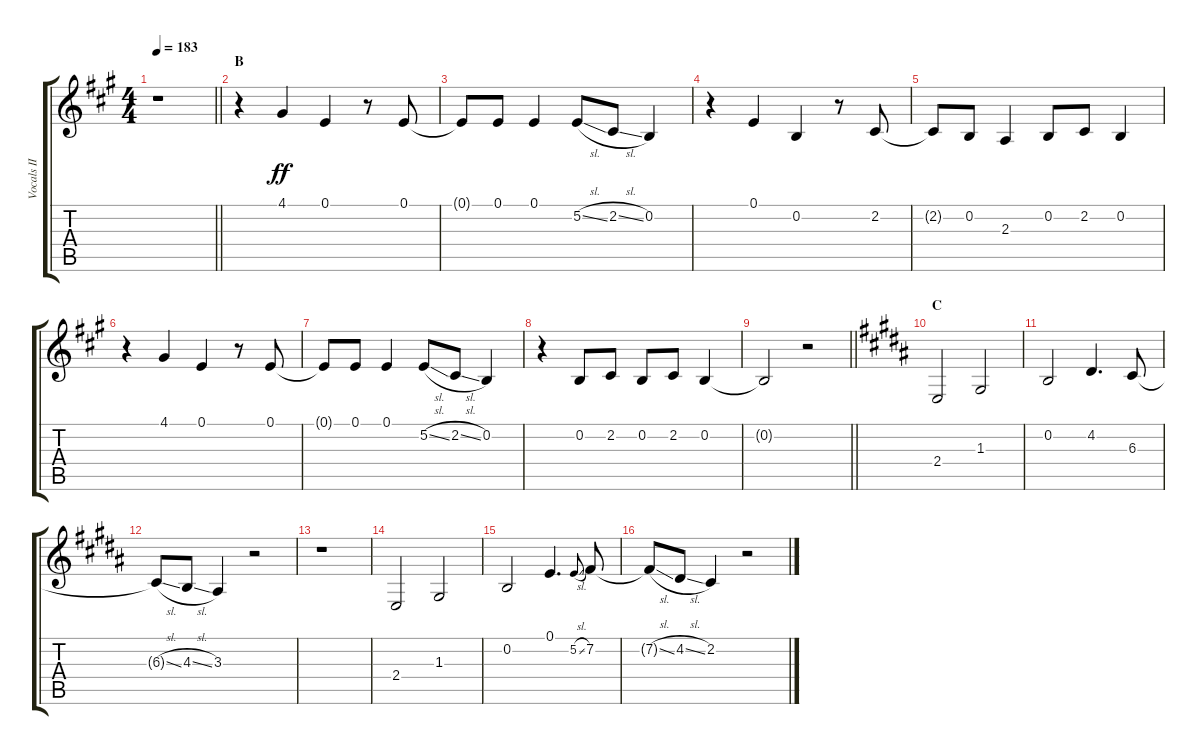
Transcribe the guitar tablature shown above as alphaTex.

\track ("Vocals II" "Vocals II") {instrument voiceoohs}
\staff {score tabs}
\tuning (E4 B3 G3 D3 A2 E2) {hide}
\ts (4 4)
\tempo 183
\clef g2
\barLineRight lightlight
\ks a
r.1{dy ff} |
\section ("" "B")
r.4 4.1.4 0.1.4 r.8 0.1.8 |
0.1{t}.8 0.1.8 0.1.4 5.2{sl}.8 2.2{sl}.8 0.2.4 |
r.4 0.1.4 0.2.4 r.8 2.2.8 |
2.2{t}.8 0.2.8 2.3.4 0.2.8 2.2.8 0.2.4 |
r.4 4.1.4 0.1.4 r.8 0.1.8 |
0.1{t}.8 0.1.8 0.1.4 5.2{sl}.8 2.2{sl}.8 0.2.4 |
r.4 0.2.8 2.2.8 0.2.8 2.2.8 0.2.4 |
\barLineRight lightlight
0.2{t}.2 r.2 |
\section ("" "C")
\ks b
2.4.2 1.3.2 |
0.2.2 4.2.4{d} 6.3.8 |
6.3{sl t}.8 4.3{sl}.8 3.3.4 r.2 |
r.1 |
2.4.2 1.3.2 |
0.2.2 0.1.4{d} 5.2{sl}.8{gr onbeat} 7.2.8 |
7.2{sl t}.8 4.2{sl}.8 2.2.4 r.2
